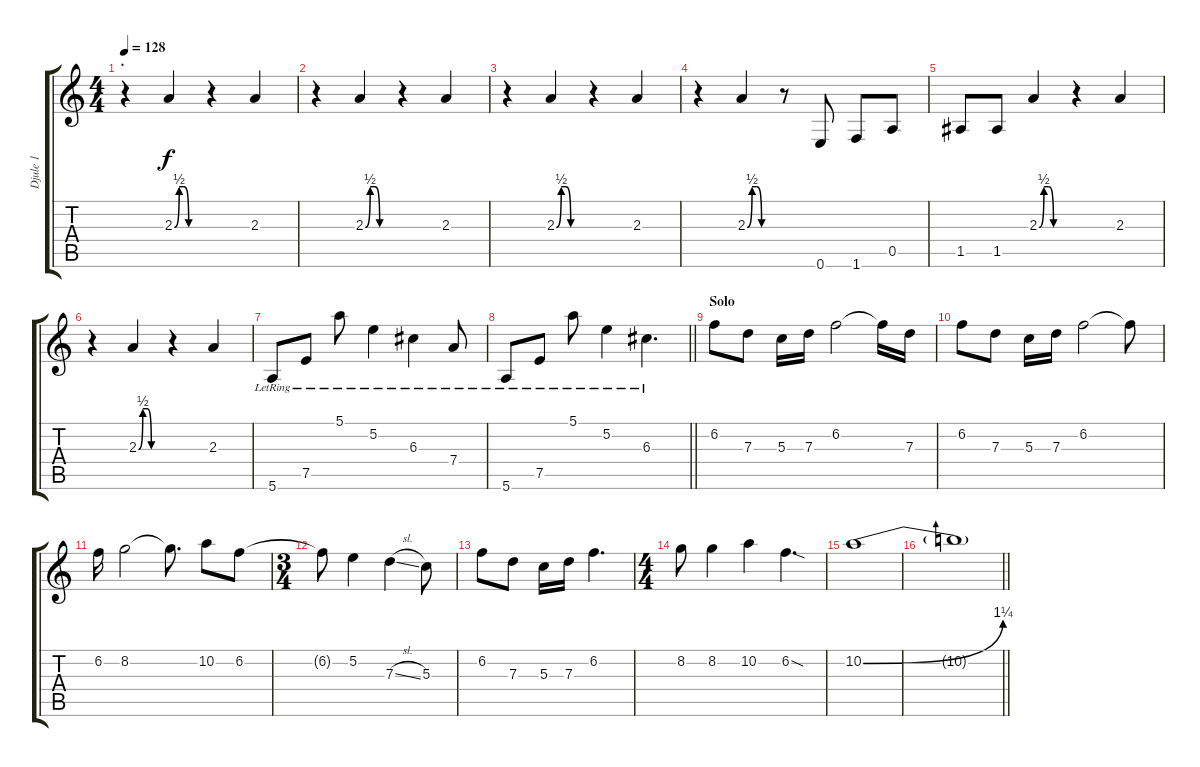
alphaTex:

\track ("Djule 1" "Djule 1") {instrument overdrivenguitar}
\staff {score tabs}
\tuning (E4 B3 G3 D3 A2 E2) {hide}
\ts (4 4)
\section ("" ".")
\tempo 128
\clef g2
\ks c
r.4{dy f} 2.3{be (custom 0 0 10 2 20 2 30 0 60 0)}.4 r.4 2.3.4 |
r.4 2.3{be (custom 0 0 10 2 20 2 30 0 60 0)}.4 r.4 2.3.4 |
r.4 2.3{be (custom 0 0 10 2 20 2 30 0 60 0)}.4 r.4 2.3.4 |
r.4 2.3{be (custom 0 0 10 2 20 2 30 0 60 0)}.4 r.8 0.6.8 1.6.8 0.5.8 |
1.5.8 1.5.8 2.3{be (custom 0 0 10 2 20 2 30 0 60 0)}.4 r.4 2.3.4 |
r.4 2.3{be (custom 0 0 10 2 20 2 30 0 60 0)}.4 r.4 2.3.4 |
5.6{lr}.8 7.5{lr}.8 5.1{lr}.8 5.2{lr}.4 6.3{lr}.4 7.4{lr}.8 |
\barLineRight lightlight
5.6{lr}.8 7.5{lr}.8 5.1{lr}.8 5.2{lr}.4 6.3{lr}.4{d} |
\section ("" "Solo")
6.2.8 7.3.8 5.3.16 7.3.16 6.2.2 6.2{t}.16 7.3.16 |
6.2.8 7.3.8 5.3.16 7.3.16 6.2.2 6.2{t}.8 |
6.2.16 8.2.2 8.2{t}.8{d} 10.2.8 6.2.8 |
\ts (3 4)
6.2{t}.8 5.2.4 7.3{sl}.4 5.3.8 |
6.2.8 7.3.8 5.3.16 7.3.16 6.2.4{d} |
\ts (4 4)
8.2.8 8.2.4 10.2.4 6.2{sod}.4{d} |
10.2{be (bend 0 0 60 5)}.1 |
\barLineRight lightlight
10.2{t}.1
